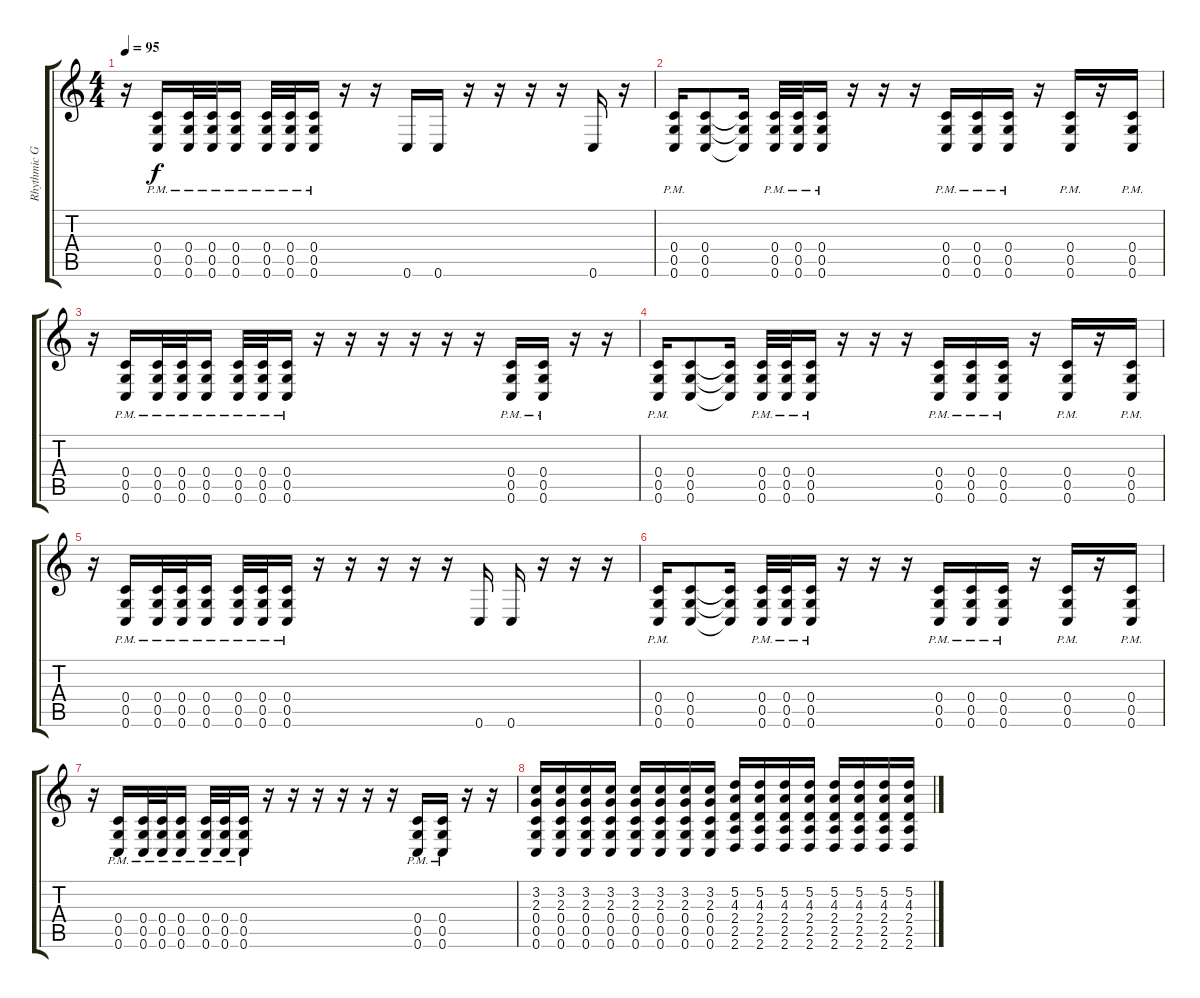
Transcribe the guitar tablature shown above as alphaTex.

\track ("Rhythmic Guitar" "Rhythmic G") {instrument distortionguitar}
\staff {score tabs}
\tuning (D4 A3 F3 C3 G2 C2) {hide}
\ts (4 4)
\tempo 95
\clef g2
\ks c
r.16{dy f} (0.4{pm} 0.5{pm} 0.6{pm}).16 (0.4{pm} 0.5{pm} 0.6{pm}).32 (0.4{pm} 0.5{pm} 0.6{pm}).32 (0.4{pm} 0.5{pm} 0.6{pm}).16 (0.4{pm} 0.5{pm} 0.6{pm}).32 (0.4{pm} 0.5{pm} 0.6{pm}).32 (0.4{pm} 0.5{pm} 0.6{pm}).16 r.16 r.16 0.6.16 0.6.16 r.16 r.16 r.16 r.16 0.6.16 r.16 |
(0.4{pm} 0.5{pm} 0.6{pm}).16 (0.4 0.5 0.6).8 (0.4{t} 0.5{t} 0.6{t}).16 (0.4{pm} 0.5{pm} 0.6{pm}).32 (0.4{pm} 0.5{pm} 0.6{pm}).32 (0.4{pm} 0.5{pm} 0.6{pm}).16 r.16 r.16 r.16 (0.4{pm} 0.5{pm} 0.6{pm}).16 (0.4{pm} 0.5{pm} 0.6{pm}).16 (0.4{pm} 0.5{pm} 0.6{pm}).16 r.16 (0.4{pm} 0.5{pm} 0.6{pm}).16 r.16 (0.4{pm} 0.5{pm} 0.6{pm}).16 |
r.16 (0.4{pm} 0.5{pm} 0.6{pm}).16 (0.4{pm} 0.5{pm} 0.6{pm}).32 (0.4{pm} 0.5{pm} 0.6{pm}).32 (0.4{pm} 0.5{pm} 0.6{pm}).16 (0.4{pm} 0.5{pm} 0.6{pm}).32 (0.4{pm} 0.5{pm} 0.6{pm}).32 (0.4{pm} 0.5{pm} 0.6{pm}).16 r.16 r.16 r.16 r.16 r.16 r.16 (0.4{pm} 0.5{pm} 0.6{pm}).16 (0.4{pm} 0.5{pm} 0.6{pm}).16 r.16 r.16 |
(0.4{pm} 0.5{pm} 0.6{pm}).16 (0.4 0.5 0.6).8 (0.4{t} 0.5{t} 0.6{t}).16 (0.4{pm} 0.5{pm} 0.6{pm}).32 (0.4{pm} 0.5{pm} 0.6{pm}).32 (0.4{pm} 0.5{pm} 0.6{pm}).16 r.16 r.16 r.16 (0.4{pm} 0.5{pm} 0.6{pm}).16 (0.4{pm} 0.5{pm} 0.6{pm}).16 (0.4{pm} 0.5{pm} 0.6{pm}).16 r.16 (0.4{pm} 0.5{pm} 0.6{pm}).16 r.16 (0.4{pm} 0.5{pm} 0.6{pm}).16 |
r.16 (0.4{pm} 0.5{pm} 0.6{pm}).16 (0.4{pm} 0.5{pm} 0.6{pm}).32 (0.4{pm} 0.5{pm} 0.6{pm}).32 (0.4{pm} 0.5{pm} 0.6{pm}).16 (0.4{pm} 0.5{pm} 0.6{pm}).32 (0.4{pm} 0.5{pm} 0.6{pm}).32 (0.4{pm} 0.5{pm} 0.6{pm}).16 r.16 r.16 r.16 r.16 r.16 0.6.16 0.6.16 r.16 r.16 r.16 |
(0.4{pm} 0.5{pm} 0.6{pm}).16 (0.4 0.5 0.6).8 (0.4{t} 0.5{t} 0.6{t}).16 (0.4{pm} 0.5{pm} 0.6{pm}).32 (0.4{pm} 0.5{pm} 0.6{pm}).32 (0.4{pm} 0.5{pm} 0.6{pm}).16 r.16 r.16 r.16 (0.4{pm} 0.5{pm} 0.6{pm}).16 (0.4{pm} 0.5{pm} 0.6{pm}).16 (0.4{pm} 0.5{pm} 0.6{pm}).16 r.16 (0.4{pm} 0.5{pm} 0.6{pm}).16 r.16 (0.4{pm} 0.5{pm} 0.6{pm}).16 |
r.16 (0.4{pm} 0.5{pm} 0.6{pm}).16 (0.4{pm} 0.5{pm} 0.6{pm}).32 (0.4{pm} 0.5{pm} 0.6{pm}).32 (0.4{pm} 0.5{pm} 0.6{pm}).16 (0.4{pm} 0.5{pm} 0.6{pm}).32 (0.4{pm} 0.5{pm} 0.6{pm}).32 (0.4{pm} 0.5{pm} 0.6{pm}).16 r.16 r.16 r.16 r.16 r.16 r.16 (0.4{pm} 0.5{pm} 0.6{pm}).16 (0.4{pm} 0.5{pm} 0.6{pm}).16 r.16 r.16 |
(3.2 2.3 0.4 0.5 0.6).16 (3.2 2.3 0.4 0.5 0.6).16 (3.2 2.3 0.4 0.5 0.6).16 (3.2 2.3 0.4 0.5 0.6).16 (3.2 2.3 0.4 0.5 0.6).16 (3.2 2.3 0.4 0.5 0.6).16 (3.2 2.3 0.4 0.5 0.6).16 (3.2 2.3 0.4 0.5 0.6).16 (5.2 4.3 2.4 2.5 2.6).16 (5.2 4.3 2.4 2.5 2.6).16 (5.2 4.3 2.4 2.5 2.6).16 (5.2 4.3 2.4 2.5 2.6).16 (5.2 4.3 2.4 2.5 2.6).16 (5.2 4.3 2.4 2.5 2.6).16 (5.2 4.3 2.4 2.5 2.6).16 (5.2 4.3 2.4 2.5 2.6).16
